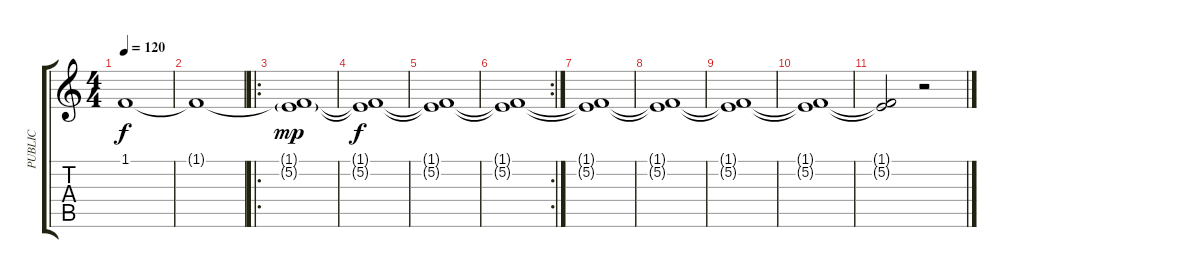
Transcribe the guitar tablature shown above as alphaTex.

\track ("PUBLIC" "PUBLIC") {instrument applause}
\staff {score tabs}
\tuning (E4 B3 G3 D3 A2 E2) {hide}
\ts (4 4)
\tempo 120
\clef g2
\ks c
1.1.1{dy f instrument applause} |
1.1{t}.1 |
\ro
(1.1{t} 5.2{g}).1{dy mp} |
(1.1{t} 5.2{t}).1{dy f} |
(1.1{t} 5.2{t}).1 |
\rc 2
(1.1{t} 5.2{t}).1 |
(1.1{t} 5.2{t}).1 |
(1.1{t} 5.2{t}).1 |
(1.1{t} 5.2{t}).1 |
(1.1{t} 5.2{t}).1 |
(1.1{t} 5.2{t}).2 r.2
